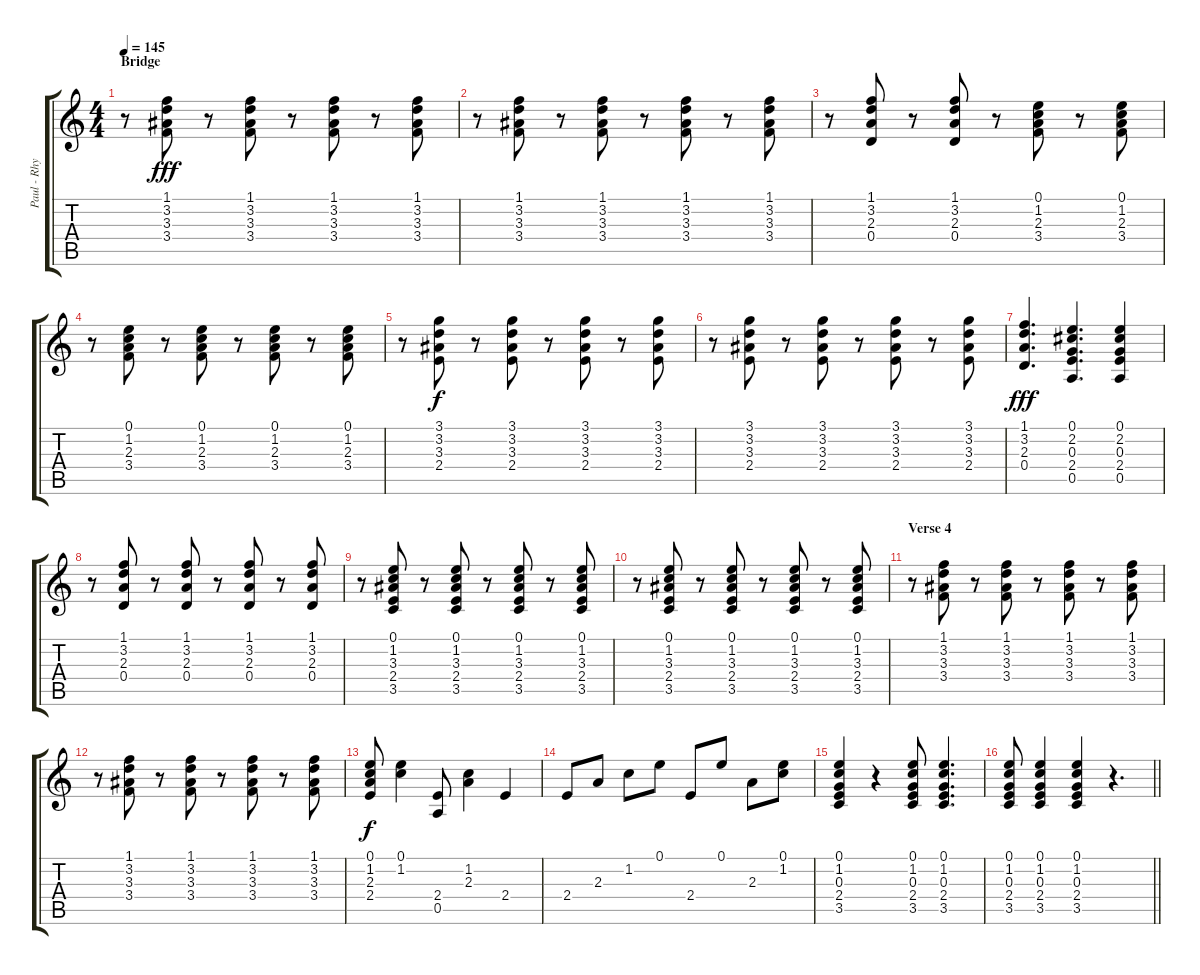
\track ("Paul - Rhythm" "Paul - Rhy") {instrument acousticguitarsteel}
\staff {score tabs}
\tuning (E4 B3 G3 D3 A2 E2) {hide}
\ts (4 4)
\section ("" "Bridge")
\tempo 145
\clef g2
\ks c
r.8{dy fff} (1.1 3.2 3.3 3.4).8 r.8 (1.1 3.2 3.3 3.4).8 r.8 (1.1 3.2 3.3 3.4).8 r.8 (1.1 3.2 3.3 3.4).8 |
r.8 (1.1 3.2 3.3 3.4).8 r.8 (1.1 3.2 3.3 3.4).8 r.8 (1.1 3.2 3.3 3.4).8 r.8 (1.1 3.2 3.3 3.4).8 |
r.8 (1.1 3.2 2.3 0.4).8 r.8 (1.1 3.2 2.3 0.4).8 r.8 (0.1 1.2 2.3 3.4).8 r.8 (0.1 1.2 2.3 3.4).8 |
r.8 (0.1 1.2 2.3 3.4).8 r.8 (0.1 1.2 2.3 3.4).8 r.8 (0.1 1.2 2.3 3.4).8 r.8 (0.1 1.2 2.3 3.4).8 |
r.8 (3.1 3.2 3.3 2.4).8{dy f} r.8 (3.1 3.2 3.3 2.4).8 r.8 (3.1 3.2 3.3 2.4).8 r.8 (3.1 3.2 3.3 2.4).8 |
r.8 (3.1 3.2 3.3 2.4).8 r.8 (3.1 3.2 3.3 2.4).8 r.8 (3.1 3.2 3.3 2.4).8 r.8 (3.1 3.2 3.3 2.4).8 |
(1.1 3.2 2.3 0.4).4{d dy fff} (0.1 2.2 0.3 2.4 0.5).4{d} (0.1 2.2 0.3 2.4 0.5).4 |
r.8 (1.1 3.2 2.3 0.4).8 r.8 (1.1 3.2 2.3 0.4).8 r.8 (1.1 3.2 2.3 0.4).8 r.8 (1.1 3.2 2.3 0.4).8 |
r.8 (0.1 1.2 3.3 2.4 3.5).8 r.8 (0.1 1.2 3.3 2.4 3.5).8 r.8 (0.1 1.2 3.3 2.4 3.5).8 r.8 (0.1 1.2 3.3 2.4 3.5).8 |
r.8 (0.1 1.2 3.3 2.4 3.5).8 r.8 (0.1 1.2 3.3 2.4 3.5).8 r.8 (0.1 1.2 3.3 2.4 3.5).8 r.8 (0.1 1.2 3.3 2.4 3.5).8 |
\section ("" "Verse 4")
r.8 (1.1 3.2 3.3 3.4).8 r.8 (1.1 3.2 3.3 3.4).8 r.8 (1.1 3.2 3.3 3.4).8 r.8 (1.1 3.2 3.3 3.4).8 |
r.8 (1.1 3.2 3.3 3.4).8 r.8 (1.1 3.2 3.3 3.4).8 r.8 (1.1 3.2 3.3 3.4).8 r.8 (1.1 3.2 3.3 3.4).8 |
(0.1 1.2 2.3 2.4).8{dy f} (0.1 1.2).4 (2.4 0.5).8 (1.2 2.3).4 2.4.4 |
2.4.8 2.3.8 1.2.8 0.1.8 2.4.8 0.1.8 2.3.8 (0.1 1.2).8 |
(0.1 1.2 0.3 2.4 3.5).4 r.4 (0.1 1.2 0.3 2.4 3.5).8 (0.1 1.2 0.3 2.4 3.5).4{d} |
\barLineRight lightlight
(0.1 1.2 0.3 2.4 3.5).8 (0.1 1.2 0.3 2.4 3.5).4 (0.1 1.2 0.3 2.4 3.5).4 r.4{d}
